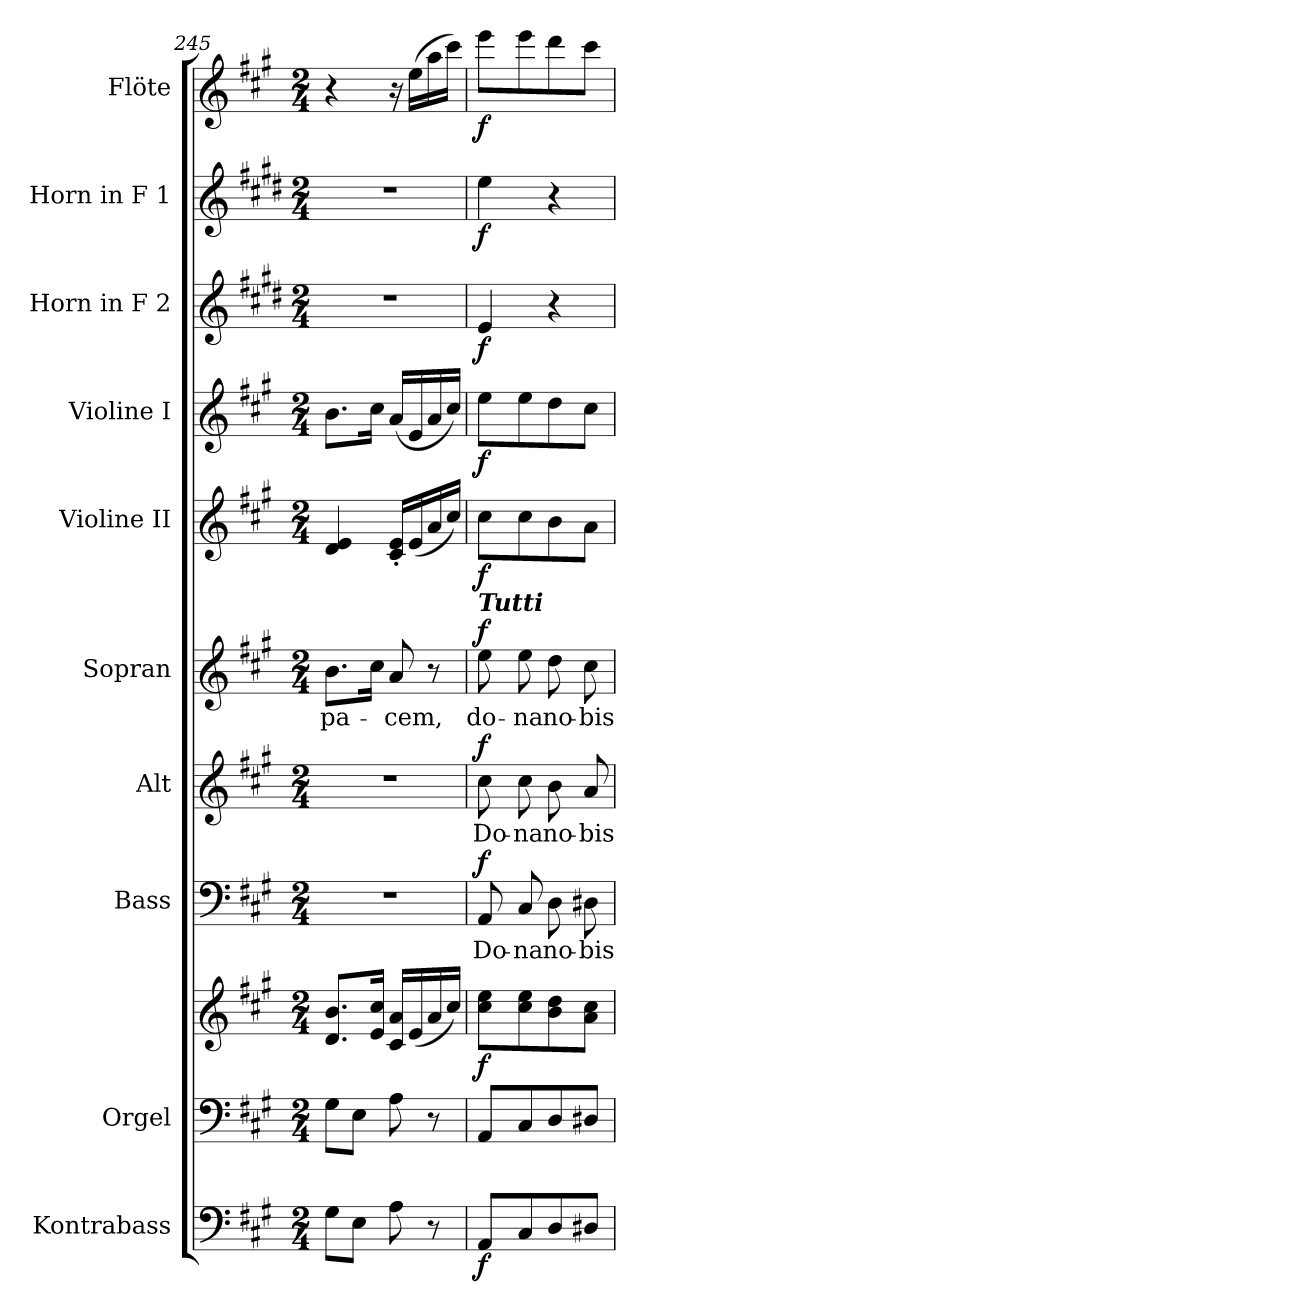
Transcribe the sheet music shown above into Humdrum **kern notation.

**kern	**dynam	**kern	**kern	**dynam	**kern	**text	**dynam	**kern	**text	**dynam	**kern	**text	**dynam	**kern	**dynam	**kern	**dynam	**kern	**dynam	**kern	**dynam	**kern	**dynam
*part10	*part10	*part9	*part9	*part9	*part8	*part8	*part8	*part7	*part7	*part7	*part6	*part6	*part6	*part5	*part5	*part4	*part4	*part3	*part3	*part2	*part2	*part1	*part1
*staff11	*staff11	*staff10	*staff9	*staff9/10	*staff8	*staff8	*staff8	*staff7	*staff7	*staff7	*staff6	*staff6	*staff6	*staff5	*staff5	*staff4	*staff4	*staff3	*staff3	*staff2	*staff2	*staff1	*staff1
*I"Kontrabass	*	*I"Orgel	*	*	*I"Bass	*	*	*I"Alt	*	*	*I"Sopran	*	*	*I"Violine II	*	*I"Violine I	*	*I"Horn in F 2	*	*I"Horn in F 1	*	*I"Flöte	*
*I'Kb.	*	*I'Org.	*	*	*I'B.	*	*	*I'A.	*	*	*I'S.	*	*	*I'Vl. II	*	*I'Vl. I	*	*	*	*	*	*I'Fl.	*
*clefF4	*	*clefF4	*clefG2	*	*clefF4	*	*	*clefG2	*	*	*clefG2	*	*	*clefG2	*	*clefG2	*	*clefG2	*	*clefG2	*	*clefG2	*
*ITrd7c12	*	*	*	*	*	*	*	*	*	*	*	*	*	*	*	*	*	*ITrd4c7	*	*ITrd4c7	*	*	*
*k[f#c#g#]	*	*k[f#c#g#]	*k[f#c#g#]	*	*k[f#c#g#]	*	*	*k[f#c#g#]	*	*	*k[f#c#g#]	*	*	*k[f#c#g#]	*	*k[f#c#g#]	*	*k[f#c#g#]	*	*k[f#c#g#]	*	*k[f#c#g#]	*
*A:	*	*A:	*A:	*	*A:	*	*	*A:	*	*	*A:	*	*	*A:	*	*A:	*	*A:	*	*A:	*	*A:	*
*M2/4	*	*M2/4	*M2/4	*	*M2/4	*	*	*M2/4	*	*	*M2/4	*	*	*M2/4	*	*M2/4	*	*M2/4	*	*M2/4	*	*M2/4	*
=245	=245	=245	=245	=245	=245	=245	=245	=245	=245	=245	=245	=245	=245	=245	=245	=245	=245	=245	=245	=245	=245	=245	=245
!	!	!	!	!	!	!	!	!	!	!	!	!LO:LY:b	!	!	!	!	!	!	!	!	!	!	!
8GG#\L	.	8G#\L	8.d/ 8.b/L	.	2r	.	.	2r	.	.	8.b\L	pa-	.	4d/ 4e/	.	8.b\L	.	2r	.	2r	.	4r	.
8EE\J	.	8E\J	.	.	.	.	.	.	.	.	.	.	.	.	.	.	.	.	.	.	.	.	.
.	.	.	16e/ 16cc#/Jk	.	.	.	.	.	.	.	16cc#\Jk	.	.	.	.	16cc#\Jk	.	.	.	.	.	.	.
!	!	!	!	!	!	!	!	!	!	!	!	!LO:LY:b	!	!	!	!	!	!	!	!	!	!	!
8AA\	.	8A\	16c#/ 16a/LL	.	.	.	.	.	.	.	8a/	-cem,	.	16c#/'< 16e/'<LL	.	(<16a/LL	.	.	.	.	.	16r	.
.	.	.	(<16e/	.	.	.	.	.	.	.	.	.	.	(<16e/	.	16e/	.	.	.	.	.	(>16ee\LL	.
8r	.	8r	16a/	.	.	.	.	.	.	.	8r	.	.	16a/	.	16a/	.	.	.	.	.	16aa\	.
.	.	.	16cc#/JJ)	.	.	.	.	.	.	.	.	.	.	16cc#/JJ)	.	16cc#/JJ)	.	.	.	.	.	16ccc#\JJ)	.
=246	=246	=246	=246	=246	=246	=246	=246	=246	=246	=246	=246	=246	=246	=246	=246	=246	=246	=246	=246	=246	=246	=246	=246
!	!	!	!	!	!	!	!	!	!	!	!LO:TX:a:Bi:t=Tutti	!	!	!	!	!	!	!	!	!	!	!	!
!	!LO:DY:b	!	!	!LO:DY:b	!	!LO:LY:b	!LO:DY:a	!	!LO:LY:b	!LO:DY:a	!	!LO:LY:b	!LO:DY:a	!	!LO:DY:b	!	!LO:DY:b	!	!LO:DY:b	!	!LO:DY:b	!	!LO:DY:b
8AAA/L	f	8AA/L	8cc#\ 8ee\L	f	8AA/	Do-	f	8cc#\	Do-	f	8ee\	do-	f	8cc#\L	f	8ee\L	f	4A/	f	4a\	f	8eee\L	f
!	!	!	!	!	!	!LO:LY:b	!	!	!LO:LY:b	!	!	!LO:LY:b	!	!	!	!	!	!	!	!	!	!	!
8CC#/	.	8C#/	8cc#\ 8ee\	.	8C#/	-na	.	8cc#\	-na	.	8ee\	-na	.	8cc#\	.	8ee\	.	.	.	.	.	8eee\	.
!	!	!	!	!	!	!LO:LY:b	!	!	!LO:LY:b	!	!	!LO:LY:b	!	!	!	!	!	!	!	!	!	!	!
8DD/	.	8D/	8b\ 8dd\	.	8D\	no-	.	8b\	no-	.	8dd\	no-	.	8b\	.	8dd\	.	4r	.	4r	.	8ddd\	.
!	!	!	!	!	!	!LO:LY:b	!	!	!LO:LY:b	!	!	!LO:LY:b	!	!	!	!	!	!	!	!	!	!	!
8DD#X/J	.	8D#X/J	8a\ 8cc#\J	.	8D#X\	-bis	.	8a/	-bis	.	8cc#\	-bis	.	8a\J	.	8cc#\J	.	.	.	.	.	8ccc#\J	.
=	=	=	=	=	=	=	=	=	=	=	=	=	=	=	=	=	=	=	=	=	=	=	=
*-	*-	*-	*-	*-	*-	*-	*-	*-	*-	*-	*-	*-	*-	*-	*-	*-	*-	*-	*-	*-	*-	*-	*-
